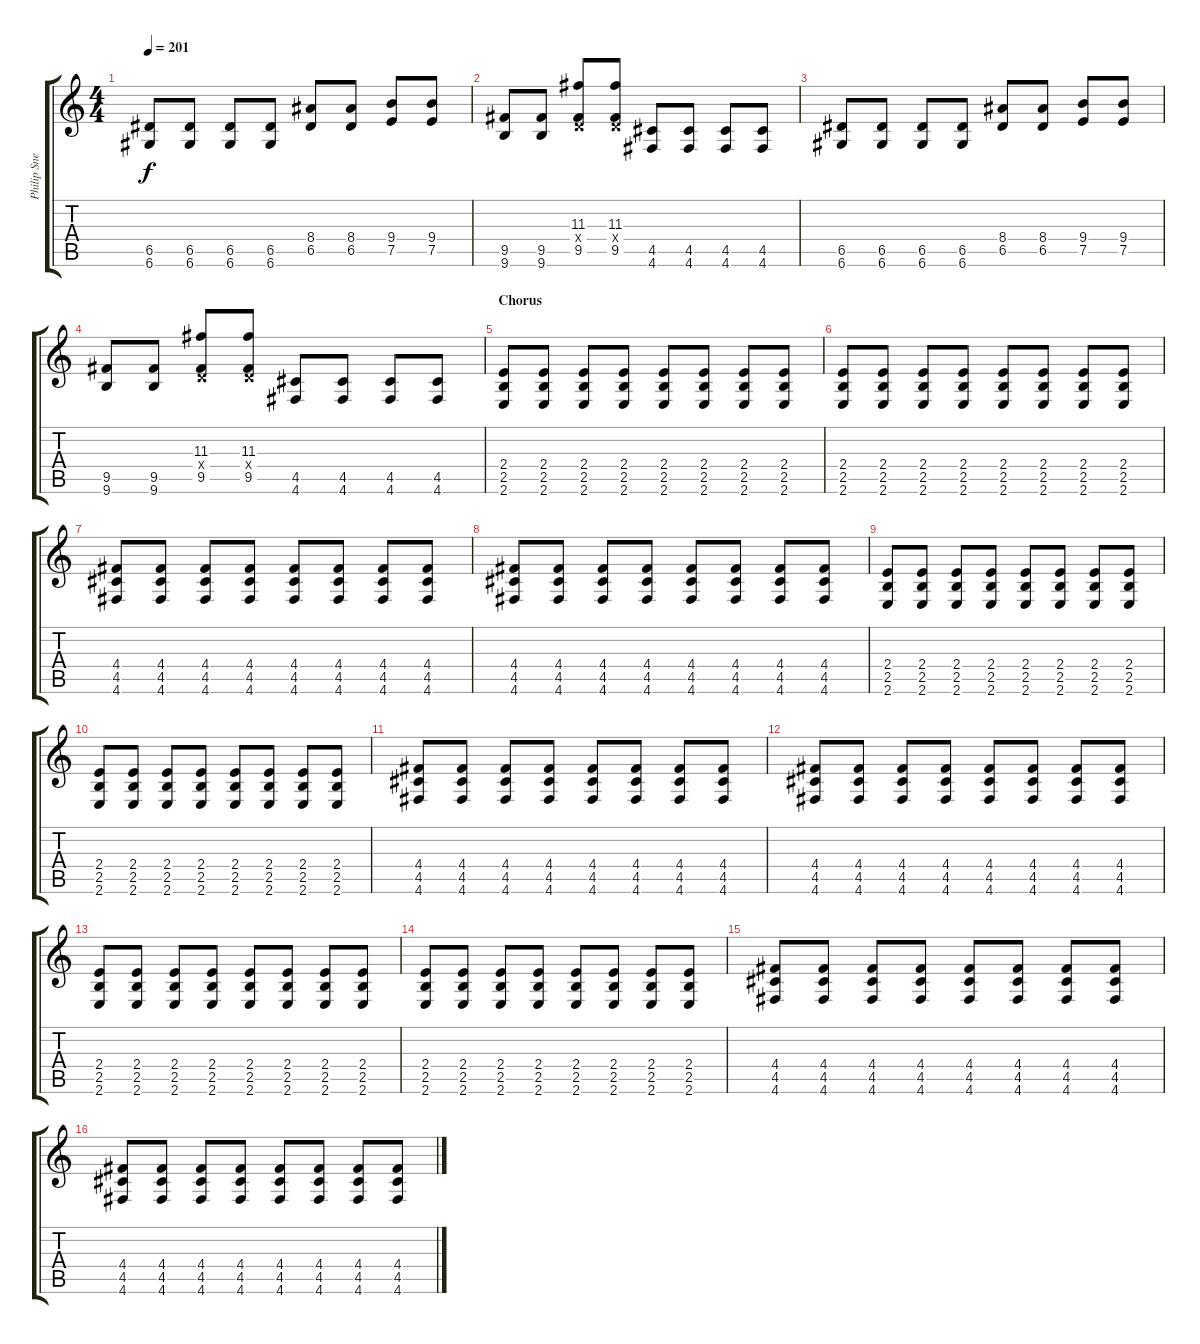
\track ("Philip Sneed" "Philip Sne") {instrument distortionguitar}
\staff {score tabs}
\tuning (E4 B3 G3 D3 A2 D2) {hide}
\ts (4 4)
\tempo 201
\clef g2
\ks c
(6.5 6.6).8{dy f} (6.5 6.6).8 (6.5 6.6).8 (6.5 6.6).8 (8.4 6.5).8 (8.4 6.5).8 (9.4 7.5).8 (9.4 7.5).8 |
(9.5 9.6).8 (9.5 9.6).8 (11.3 0.4{x} 9.5).8 (11.3 0.4{x} 9.5).8 (4.5 4.6).8 (4.5 4.6).8 (4.5 4.6).8 (4.5 4.6).8 |
(6.5 6.6).8 (6.5 6.6).8 (6.5 6.6).8 (6.5 6.6).8 (8.4 6.5).8 (8.4 6.5).8 (9.4 7.5).8 (9.4 7.5).8 |
(9.5 9.6).8 (9.5 9.6).8 (11.3 0.4{x} 9.5).8 (11.3 0.4{x} 9.5).8 (4.5 4.6).8 (4.5 4.6).8 (4.5 4.6).8 (4.5 4.6).8 |
\section ("" "Chorus")
(2.4 2.5 2.6).8 (2.4 2.5 2.6).8 (2.4 2.5 2.6).8 (2.4 2.5 2.6).8 (2.4 2.5 2.6).8 (2.4 2.5 2.6).8 (2.4 2.5 2.6).8 (2.4 2.5 2.6).8 |
(2.4 2.5 2.6).8 (2.4 2.5 2.6).8 (2.4 2.5 2.6).8 (2.4 2.5 2.6).8 (2.4 2.5 2.6).8 (2.4 2.5 2.6).8 (2.4 2.5 2.6).8 (2.4 2.5 2.6).8 |
(4.4 4.5 4.6).8 (4.4 4.5 4.6).8 (4.4 4.5 4.6).8 (4.4 4.5 4.6).8 (4.4 4.5 4.6).8 (4.4 4.5 4.6).8 (4.4 4.5 4.6).8 (4.4 4.5 4.6).8 |
(4.4 4.5 4.6).8 (4.4 4.5 4.6).8 (4.4 4.5 4.6).8 (4.4 4.5 4.6).8 (4.4 4.5 4.6).8 (4.4 4.5 4.6).8 (4.4 4.5 4.6).8 (4.4 4.5 4.6).8 |
(2.4 2.5 2.6).8 (2.4 2.5 2.6).8 (2.4 2.5 2.6).8 (2.4 2.5 2.6).8 (2.4 2.5 2.6).8 (2.4 2.5 2.6).8 (2.4 2.5 2.6).8 (2.4 2.5 2.6).8 |
(2.4 2.5 2.6).8 (2.4 2.5 2.6).8 (2.4 2.5 2.6).8 (2.4 2.5 2.6).8 (2.4 2.5 2.6).8 (2.4 2.5 2.6).8 (2.4 2.5 2.6).8 (2.4 2.5 2.6).8 |
(4.4 4.5 4.6).8 (4.4 4.5 4.6).8 (4.4 4.5 4.6).8 (4.4 4.5 4.6).8 (4.4 4.5 4.6).8 (4.4 4.5 4.6).8 (4.4 4.5 4.6).8 (4.4 4.5 4.6).8 |
(4.4 4.5 4.6).8 (4.4 4.5 4.6).8 (4.4 4.5 4.6).8 (4.4 4.5 4.6).8 (4.4 4.5 4.6).8 (4.4 4.5 4.6).8 (4.4 4.5 4.6).8 (4.4 4.5 4.6).8 |
(2.4 2.5 2.6).8 (2.4 2.5 2.6).8 (2.4 2.5 2.6).8 (2.4 2.5 2.6).8 (2.4 2.5 2.6).8 (2.4 2.5 2.6).8 (2.4 2.5 2.6).8 (2.4 2.5 2.6).8 |
(2.4 2.5 2.6).8 (2.4 2.5 2.6).8 (2.4 2.5 2.6).8 (2.4 2.5 2.6).8 (2.4 2.5 2.6).8 (2.4 2.5 2.6).8 (2.4 2.5 2.6).8 (2.4 2.5 2.6).8 |
(4.4 4.5 4.6).8 (4.4 4.5 4.6).8 (4.4 4.5 4.6).8 (4.4 4.5 4.6).8 (4.4 4.5 4.6).8 (4.4 4.5 4.6).8 (4.4 4.5 4.6).8 (4.4 4.5 4.6).8 |
(4.4 4.5 4.6).8 (4.4 4.5 4.6).8 (4.4 4.5 4.6).8 (4.4 4.5 4.6).8 (4.4 4.5 4.6).8 (4.4 4.5 4.6).8 (4.4 4.5 4.6).8 (4.4 4.5 4.6).8
